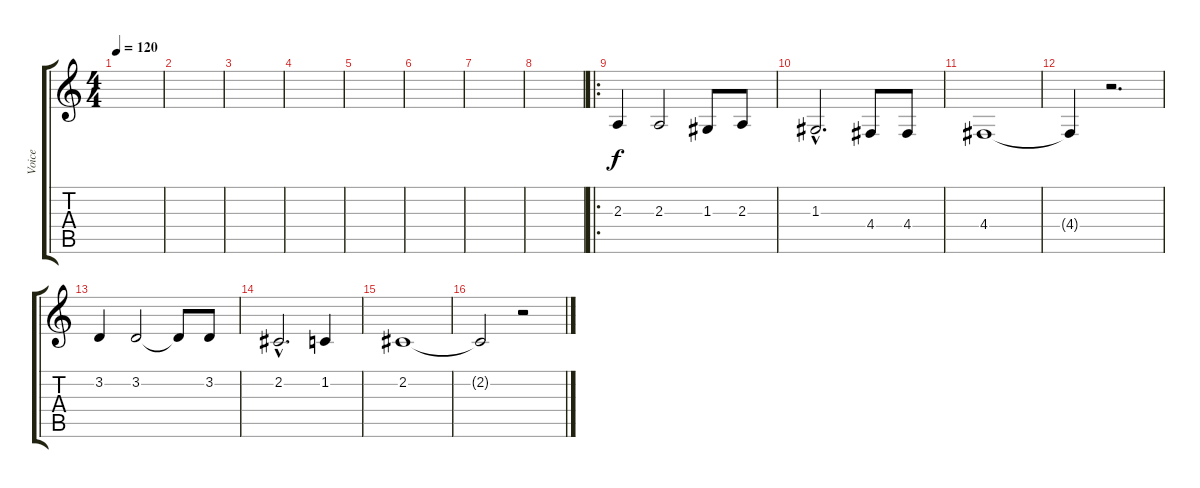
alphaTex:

\track ("Voice" "Voice") {instrument synthbrass2}
\staff {score tabs}
\tuning (E4 B3 G3 D3 A2 E2) {hide}
\ts (4 4)
\tempo 120
\clef g2
\ks c
|
|
|
|
|
|
|
|
\ro
2.3.4 2.3.2 1.3.8 2.3.8 |
1.3{hac}.2{d} 4.4.8 4.4.8 |
4.4.1 |
4.4{t}.4 r.2{d} |
3.2.4 3.2.2 3.2{t}.8 3.2.8 |
2.2{hac}.2{d} 1.2.4 |
2.2.1 |
2.2{t}.2 r.2
